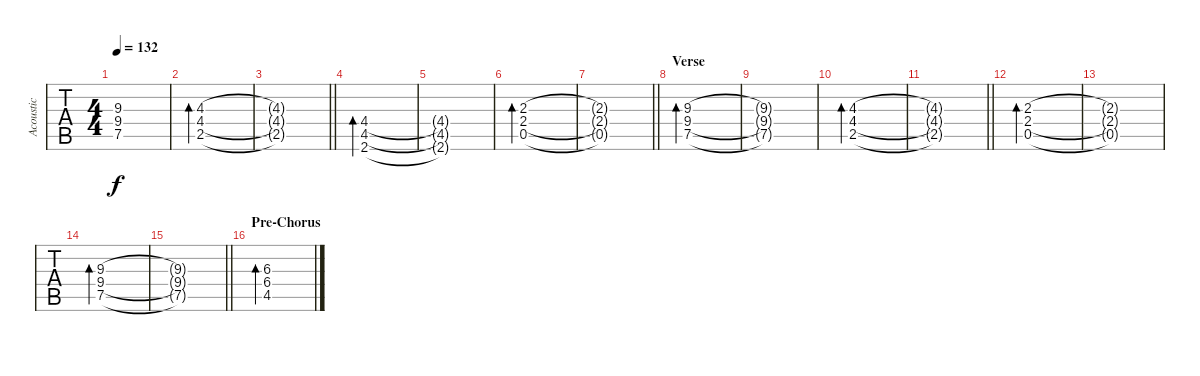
\track ("Acoustic" "Acoustic") {instrument acousticguitarsteel}
\staff {tabs}
\tuning (E4 B3 G3 D3 A2 E2) {hide}
\ts (4 4)
\tempo 132
\clef g2
\ks c
(9.3{t} 9.4{t} 7.5{t}).1{dy f} |
(4.3 4.4 2.5).1{bd 240} |
\barLineRight lightlight
(4.3{t} 4.4{t} 2.5{t}).1 |
(4.4 4.5 2.6).1{bd 240} |
(4.4{t} 4.5{t} 2.6{t}).1 |
(2.3 2.4 0.5).1{bd 240} |
\barLineRight lightlight
(2.3{t} 2.4{t} 0.5{t}).1 |
\section ("" "Verse")
(9.3 9.4 7.5).1{bd 240} |
(9.3{t} 9.4{t} 7.5{t}).1 |
(4.3 4.4 2.5).1{bd 240} |
\barLineRight lightlight
(4.3{t} 4.4{t} 2.5{t}).1 |
(2.3 2.4 0.5).1{bd 240} |
(2.3{t} 2.4{t} 0.5{t}).1 |
(9.3 9.4 7.5).1{bd 240} |
\barLineRight lightlight
(9.3{t} 9.4{t} 7.5{t}).1 |
\section ("" "Pre-Chorus")
(6.3 6.4 4.5).1{bd 240}
